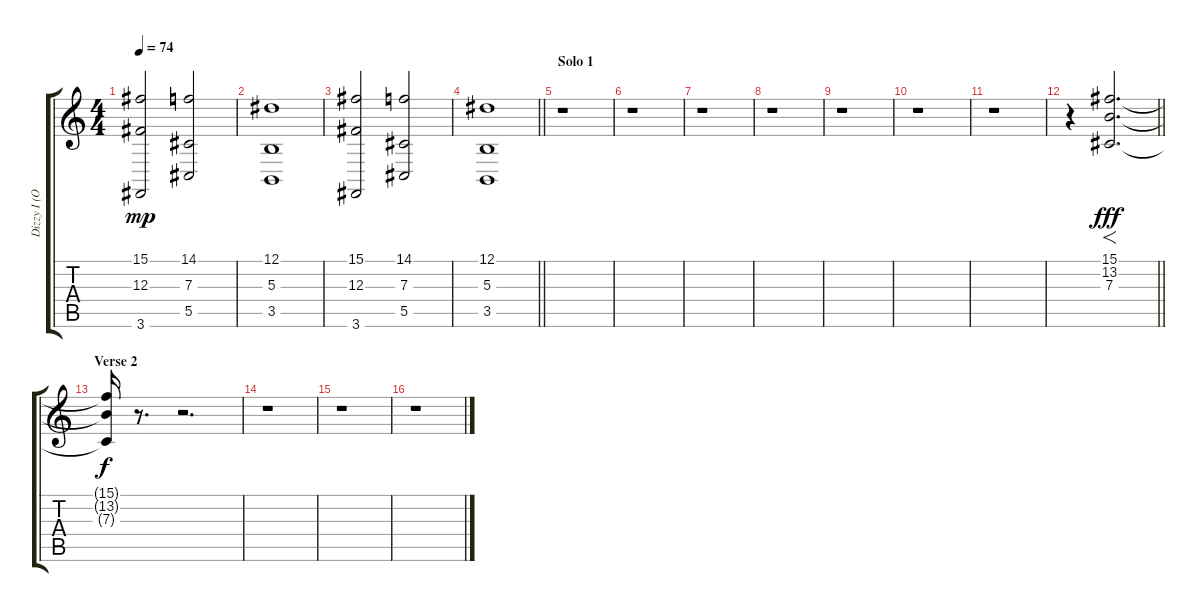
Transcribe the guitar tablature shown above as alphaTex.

\track ("Dizzy I (Organ)" "Dizzy I (O") {instrument synthstrings1}
\staff {score tabs}
\tuning (Eb4 Bb3 Gb3 Db3 Ab2 Eb2) {hide}
\ts (4 4)
\tempo 74
\clef g2
\ks c
(15.1 12.3 3.6).2{dy mp} (14.1 7.3 5.5).2 |
(12.1 5.3 3.5).1 |
(15.1 12.3 3.6).2 (14.1 7.3 5.5).2 |
\barLineRight lightlight
(12.1 5.3 3.5).1 |
\section ("" "Solo 1")
r.1 |
r.1 |
r.1 |
r.1 |
r.1 |
r.1 |
r.1 |
\barLineRight lightlight
r.4 (15.1 13.2 7.3).2{f d dy fff} |
\section ("" "Verse 2")
(15.1{t} 13.2{t} 7.3{t}).16{dy f} r.8{d} r.2{d} |
r.1 |
r.1 |
r.1
